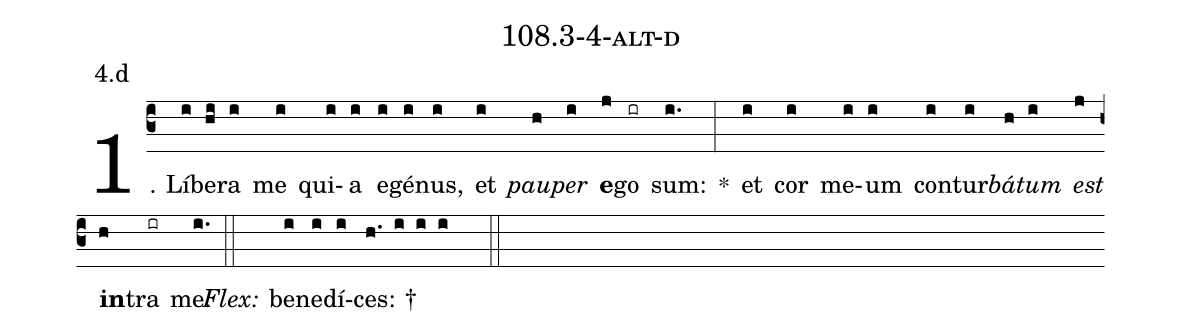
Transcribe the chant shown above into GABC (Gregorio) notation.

name: 108.3-4-alt-d;
annotation: 4.d;
%%
(c3)1. Lí(i)be(hi)ra(i) me(i) qui(i)a(i) e(i)gé(i)nus,(i) et(i) <i>pau</i>(h)<i>per</i>(i) <b>e</b>(j)go(ir) sum:(i.) *(:) et(i) cor(i) me(i)um(i) con(i)tur(i)<i>bá</i>(h)<i>tum</i>(i) <i>est</i>(j) <b>in</b>(h)tra(ir) me.(i.) (::)
<i>Flex:</i>()  be(i)ne(i)dí(i)ces: †(h. i i i  ::)
